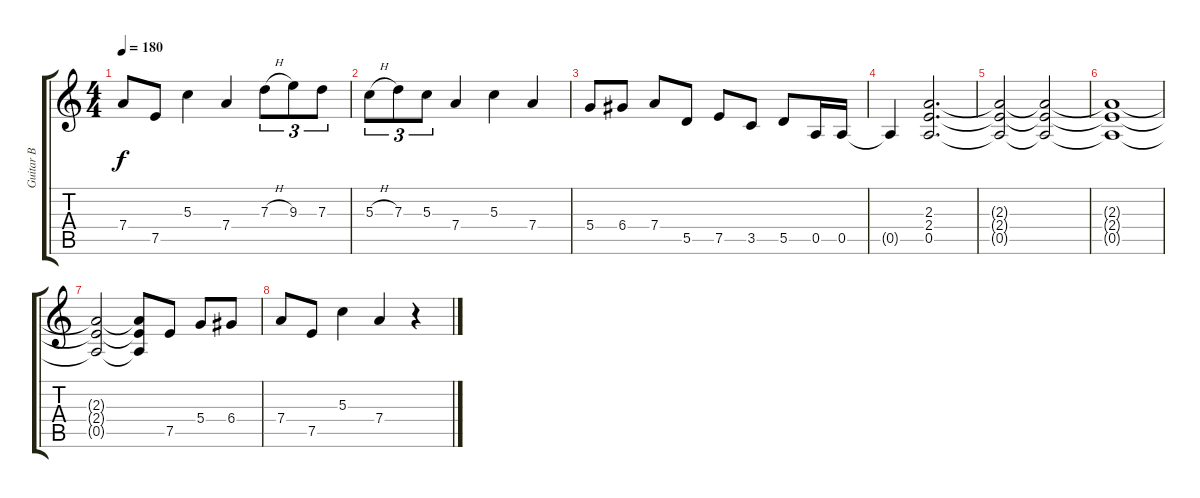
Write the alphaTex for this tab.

\track ("Guitar B" "Guitar B") {instrument distortionguitar}
\staff {score tabs}
\tuning (E4 B3 G3 D3 A2 E2) {hide}
\ts (4 4)
\tempo 180
\clef g2
\ks c
7.4.8{dy f} 7.5.8 5.3.4 7.4.4 7.3{h}.8{tu (3 2)} 9.3.8{tu (3 2)} 7.3.8{tu (3 2)} |
5.3{h}.8{tu (3 2)} 7.3.8{tu (3 2)} 5.3.8{tu (3 2)} 7.4.4 5.3.4 7.4.4 |
5.4.8 6.4.8 7.4.8 5.5.8 7.5.8 3.5.8 5.5.8 0.5.16 0.5.16 |
0.5{t}.4 (2.3 2.4 0.5).2{d} |
(2.3{t} 2.4{t} 0.5{t}).2 (2.3{t} 2.4{t} 0.5{t}).2 |
(2.3{t} 2.4{t} 0.5{t}).1 |
(2.3{t} 2.4{t} 0.5{t}).2 (2.3{t} 2.4{t} 0.5{t}).8 7.5.8 5.4.8 6.4.8 |
7.4.8 7.5.8 5.3.4 7.4.4 r.4
